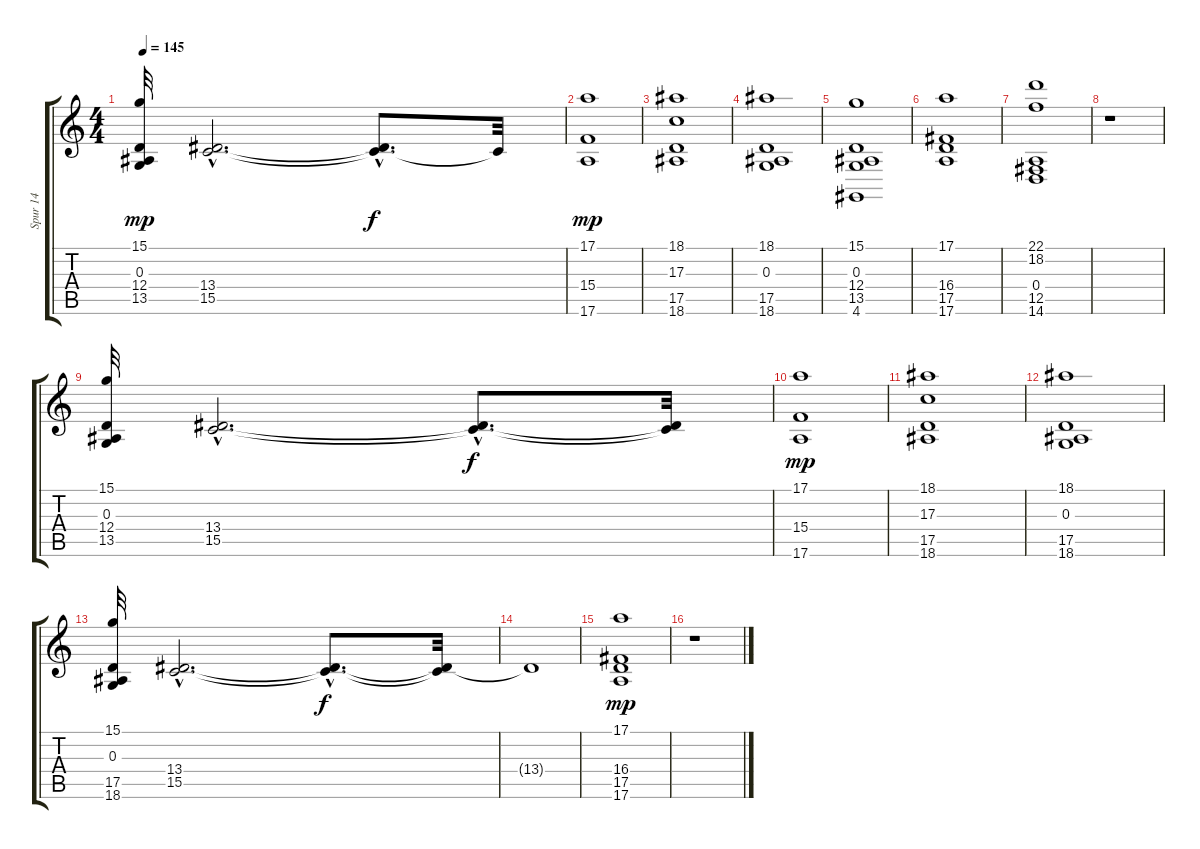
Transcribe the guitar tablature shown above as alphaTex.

\track ("Spur 14" "Spur 14") {instrument pad4choir}
\staff {score tabs}
\tuning (E4 B3 G3 D3 A2 E2) {hide}
\ts (4 4)
\tempo 145
\clef g2
\ks c
(15.1 0.3 12.4 13.5).32{dy mp} (13.4{hac} 15.5{hac}).2{d} (13.4{hac t} 15.5{hac t}).8{d dy f} 15.5{t}.32 |
(17.1 15.4 17.6).1{dy mp} |
(18.1 17.3 17.5 18.6).1 |
(18.1 0.3 17.5 18.6).1 |
(15.1 0.3 12.4 13.5 4.6).1 |
(17.1 16.4 17.5 17.6).1 |
(22.1 18.2 0.4 12.5 14.6).1 |
r.1 |
(15.1 0.3 12.4 13.5).32 (13.4{hac} 15.5{hac}).2{d} (13.4{hac t} 15.5{hac t}).8{d dy f} (13.4{t} 15.5{t}).32 |
(17.1 15.4 17.6).1{dy mp} |
(18.1 17.3 17.5 18.6).1 |
(18.1 0.3 17.5 18.6).1 |
(15.1 0.3 17.5 18.6).32 (13.4{hac} 15.5{hac}).2{d} (13.4{hac t} 15.5{hac t}).8{d dy f} (13.4{t} 15.5{t}).32 |
13.4{t}.1 |
(17.1 16.4 17.5 17.6).1{dy mp} |
r.1
